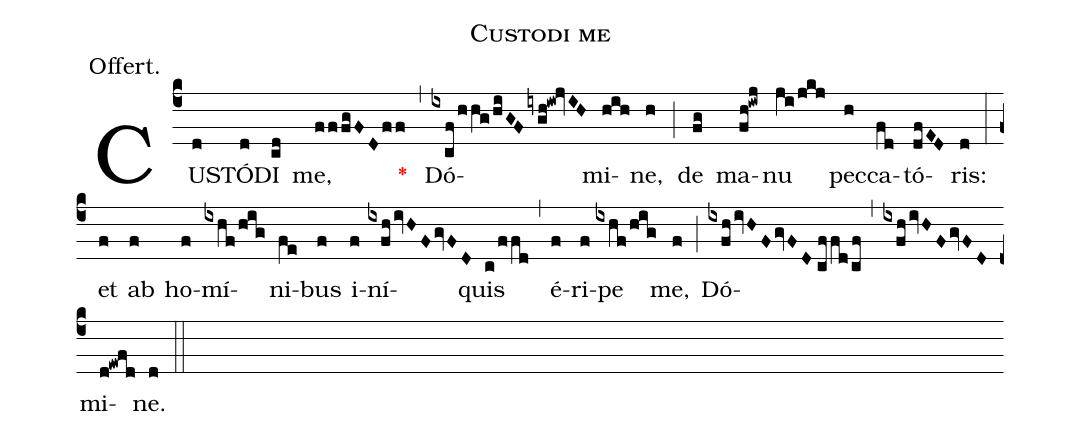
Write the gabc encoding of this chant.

name:Custodi me;
annotation:Offert.;
mode:I.;
office-part:Offertory;
%%
(c4) CU(d)STÓ(d)DI(cd) me,(fffgFDff) <v>\red{*}</v>(,) Dó(ixcf/hhg/hiGFiygh!iw!jvIH)mi(hih)ne,(h) (;) de(fg) ma(fh!iwj)nu(ji/jkj) pec(h)ca(fd)tó(dfED)ris:(d) (:) et(f) ab(f) ho(f)mí(ixhf/hig)ni(fe)bus(f) i(f)ní(ixfh/ivHFgvFD)quis(c/ffd) (,) é(f)ri(f)pe(ixhf/hig) me,(f) (;) Dó(ixfh/ivHFgvFD//cffd/cf,ixfh/ivHF/gvFD)mi(d!ewfd)ne.(d) (::)
